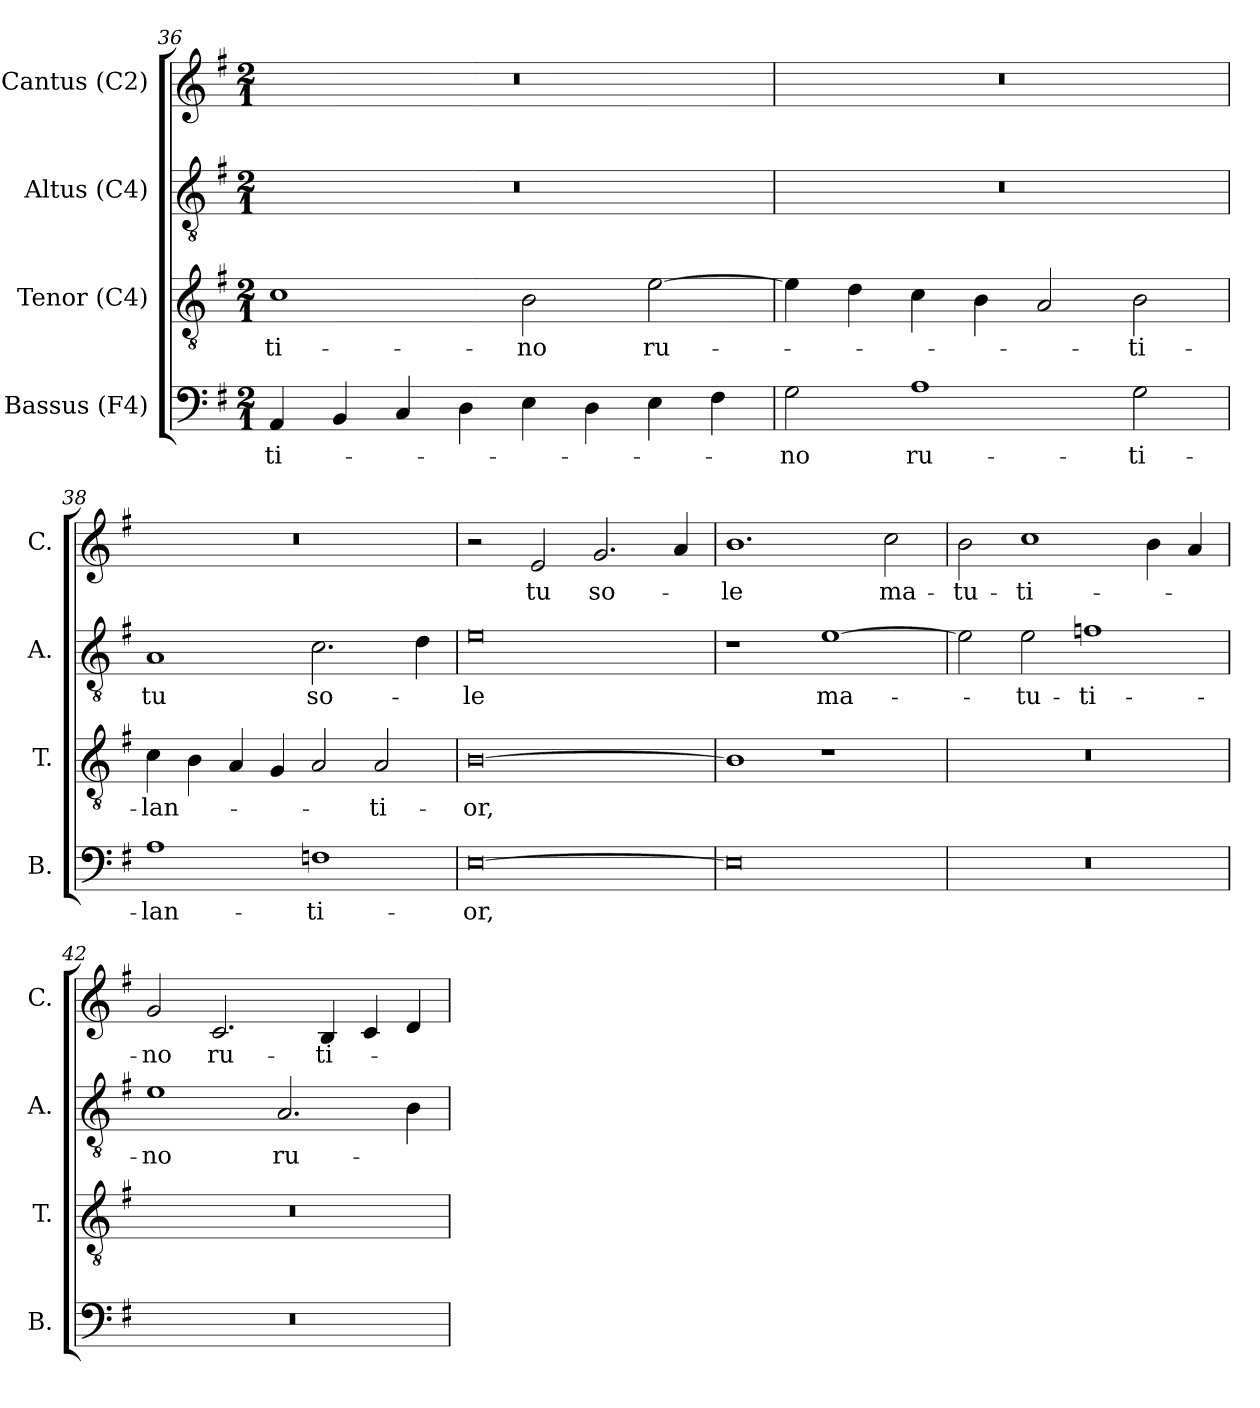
**kern	**text	**kern	**text	**kern	**text	**kern	**text
*part4	*part4	*part3	*part3	*part2	*part2	*part1	*part1
*staff4	*staff4	*staff3	*staff3	*staff2	*staff2	*staff1	*staff1
*I"Bassus (F4)	*	*I"Tenor (C4)	*	*I"Altus (C4)	*	*I"Cantus (C2)	*
*I'B.	*	*I'T.	*	*I'A.	*	*I'C.	*
!!LO:LB:g=z
*clefF4	*	*clefGv2	*	*clefGv2	*	*clefG2	*
*	*	*ITrd7c12	*	*ITrd7c12	*	*	*
*k[f#]	*	*k[f#]	*	*k[f#]	*	*k[f#]	*
*G:	*	*G:	*	*G:	*	*G:	*
*M2/1	*	*M2/1	*	*M2/1	*	*M2/1	*
=36	=36	=36	=36	=36	=36	=36	=36
!	!LO:LY:b:color=#000000	!	!	!	!	!	!
!	!	!	!LO:LY:b:color=#000000	!LO:N:vis=1	!	!LO:N:vis=1	!
4AAi/	-ti-	1Ci	-ti-	0r	.	0r	.
4BBi/	.	.	.	.	.	.	.
4Ci/	.	.	.	.	.	.	.
4Di\	.	.	.	.	.	.	.
!	!	!	!LO:LY:b:color=#000000	!	!	!	!
4Ei\	.	2BBi\	-no	.	.	.	.
4Di\	.	.	.	.	.	.	.
!	!	!	!LO:LY:b:color=#000000	!	!	!	!
4Ei\	.	[2Ei\	ru-	.	.	.	.
4F#i\	.	.	.	.	.	.	.
=37	=37	=37	=37	=37	=37	=37	=37
!	!LO:LY:b:color=#000000	!	!	!LO:N:vis=1	!	!LO:N:vis=1	!
2Gi\	-no	4Ei\]	.	0r	.	0r	.
.	.	4Di\	.	.	.	.	.
!	!LO:LY:b:color=#000000	!	!	!	!	!	!
1Ai	ru-	4Ci\	.	.	.	.	.
.	.	4BBi\	.	.	.	.	.
.	.	2AAi/	.	.	.	.	.
!	!LO:LY:b:color=#000000	!	!	!	!	!	!
!	!	!	!LO:LY:b:color=#000000	!	!	!	!
2Gi\	-ti-	2BBi\	-ti-	.	.	.	.
=38	=38	=38	=38	=38	=38	=38	=38
!	!LO:LY:b:color=#000000	!	!	!	!	!	!
!	!	!	!LO:LY:b:color=#000000	!	!	!	!
!	!	!	!	!	!LO:LY:b:color=#000000	!LO:N:vis=1	!
1Ai	-lan-	4Ci\	-lan-	1AAi	tu	0r	.
.	.	4BBi\	.	.	.	.	.
.	.	4AAi/	.	.	.	.	.
.	.	4GGi/	.	.	.	.	.
!	!LO:LY:b:color=#000000	!	!	!	!	!	!
!	!	!	!	!	!LO:LY:b:color=#000000	!	!
1Fi	-ti-	2AAi/	.	2.Ci\	so-	.	.
!	!	!	!LO:LY:b:color=#000000	!	!	!	!
.	.	2AAi/	-ti-	.	.	.	.
.	.	.	.	4Di\	.	.	.
=39	=39	=39	=39	=39	=39	=39	=39
!	!LO:LY:b:color=#000000	!	!	!	!	!	!
!	!	!	!LO:LY:b:color=#000000	!	!	!	!
!	!	!	!	!	!LO:LY:b:color=#000000	!	!
[0Ei	-or,	[0BBi	-or,	0Ei	-le	2r	.
!	!	!	!	!	!	!	!LO:LY:b:color=#000000
.	.	.	.	.	.	2ei/	tu
!	!	!	!	!	!	!	!LO:LY:b:color=#000000
.	.	.	.	.	.	2.gi/	so-
.	.	.	.	.	.	4ai/	.
!!LO:LB:g=z
=40	=40	=40	=40	=40	=40	=40	=40
!	!	!	!	!	!	!	!LO:LY:b:color=#000000
0Ei]	.	1BBi]	.	1r	.	1.bi	-le
!	!	!	!	!	!LO:LY:b:color=#000000	!	!
.	.	1r	.	[1Ei	ma-	.	.
!	!	!	!	!	!	!	!LO:LY:b:color=#000000
.	.	.	.	.	.	2cci\	ma-
=41	=41	=41	=41	=41	=41	=41	=41
!LO:N:vis=1	!	!LO:N:vis=1	!	!	!	!	!
!	!	!	!	!	!	!	!LO:LY:b:color=#000000
0r	.	0r	.	2Ei\]	.	2bi\	-tu-
!	!	!	!	!	!LO:LY:b:color=#000000	!	!
!	!	!	!	!	!	!	!LO:LY:b:color=#000000
.	.	.	.	2Ei\	-tu-	1cci	-ti-
!	!	!	!	!	!LO:LY:b:color=#000000	!	!
.	.	.	.	1Fni	-ti-	.	.
.	.	.	.	.	.	4bi\	.
.	.	.	.	.	.	4ai/	.
=42	=42	=42	=42	=42	=42	=42	=42
!LO:N:vis=1	!	!LO:N:vis=1	!	!	!	!	!
!	!	!	!	!	!LO:LY:b:color=#000000	!	!
!	!	!	!	!	!	!	!LO:LY:b:color=#000000
0r	.	0r	.	1Ei	-no	2gi/	-no
!	!	!	!	!	!	!	!LO:LY:b:color=#000000
.	.	.	.	.	.	2.ci/	ru-
!	!	!	!	!	!LO:LY:b:color=#000000	!	!
.	.	.	.	2.AAi/	ru-	.	.
!	!	!	!	!	!	!	!LO:LY:b:color=#000000
.	.	.	.	.	.	4Bi/	-ti-
.	.	.	.	.	.	4ci/	.
.	.	.	.	4BBi\	.	4di/	.
=	=	=	=	=	=	=	=
*-	*-	*-	*-	*-	*-	*-	*-
